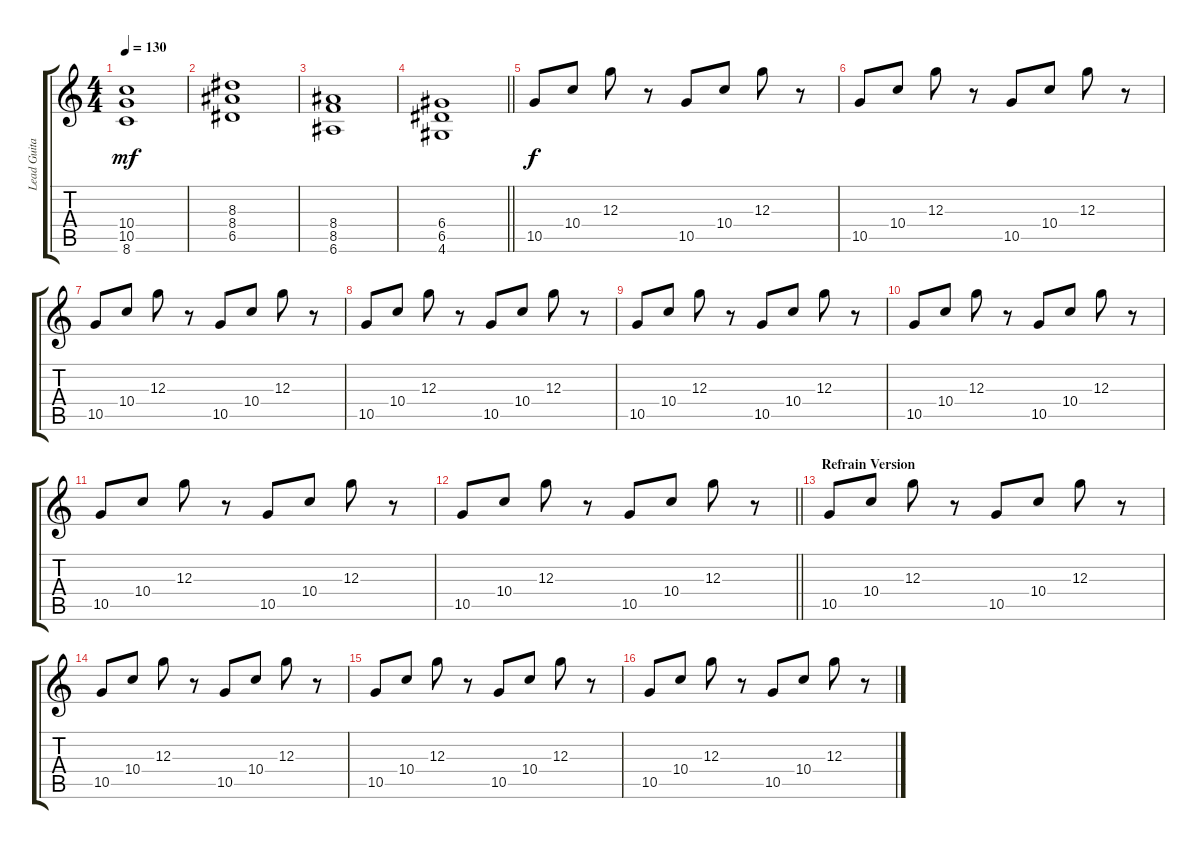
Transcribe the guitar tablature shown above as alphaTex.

\track ("Lead Guitar " "Lead Guita") {instrument electricguitarclean}
\staff {score tabs}
\tuning (E4 B3 G3 D3 A2 E2) {hide}
\ts (4 4)
\tempo 130
\clef g2
\ks c
(10.4 10.5 8.6).1{dy mf} |
(8.3 8.4 6.5).1 |
(8.4 8.5 6.6).1 |
\barLineRight lightlight
(6.4 6.5 4.6).1 |
10.5.8{dy f} 10.4.8 12.3.8 r.8 10.5.8 10.4.8 12.3.8 r.8 |
10.5.8 10.4.8 12.3.8 r.8 10.5.8 10.4.8 12.3.8 r.8 |
10.5.8 10.4.8 12.3.8 r.8 10.5.8 10.4.8 12.3.8 r.8 |
10.5.8 10.4.8 12.3.8 r.8 10.5.8 10.4.8 12.3.8 r.8 |
10.5.8 10.4.8 12.3.8 r.8 10.5.8 10.4.8 12.3.8 r.8 |
10.5.8 10.4.8 12.3.8 r.8 10.5.8 10.4.8 12.3.8 r.8 |
10.5.8 10.4.8 12.3.8 r.8 10.5.8 10.4.8 12.3.8 r.8 |
\barLineRight lightlight
10.5.8 10.4.8 12.3.8 r.8 10.5.8 10.4.8 12.3.8 r.8 |
\section ("" "Refrain Version")
10.5.8 10.4.8 12.3.8 r.8 10.5.8 10.4.8 12.3.8 r.8 |
10.5.8 10.4.8 12.3.8 r.8 10.5.8 10.4.8 12.3.8 r.8 |
10.5.8 10.4.8 12.3.8 r.8 10.5.8 10.4.8 12.3.8 r.8 |
10.5.8 10.4.8 12.3.8 r.8 10.5.8 10.4.8 12.3.8 r.8
